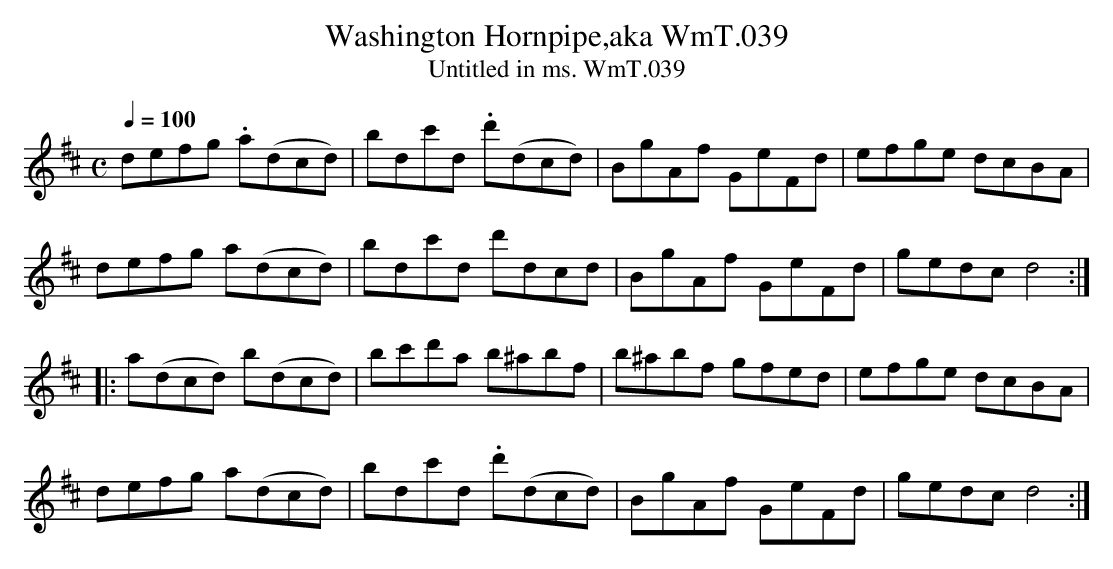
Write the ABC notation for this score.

X:1
T:Washington Hornpipe,aka WmT.039
T:Untitled in ms. WmT.039
M:C
L:1/8
Q:1/4=100
K:D
defg .a(dcd)|bdc'd .d'(dcd)|BgAf GeFd|efge dcBA|
defg a(dcd)|bdc'd d'dcd|BgAf GeFd|gedc d4:|
|:a(dcd) b(dcd)|bc'd'a b^abf|b^abf gfed|efge dcBA|
defg a(dcd)|bdc'd .d'(dcd)|BgAf GeFd|gedc d4:|
